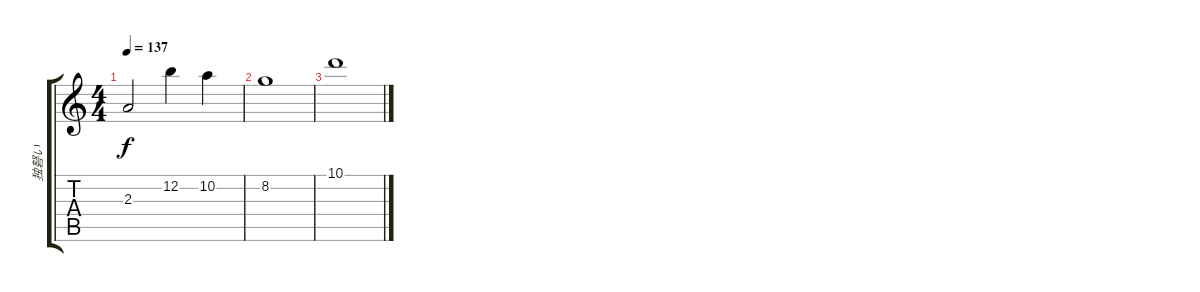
\track ("独砮い" "独砮い") {instrument guitarharmonics}
\staff {score tabs}
\tuning (E4 B3 G3 D3 A2 E2) {hide}
\ts (4 4)
\tempo 137
\clef g2
\ks c
2.3{t}.2{dy f} 12.2.4 10.2.4 |
8.2.1 |
10.1.1
